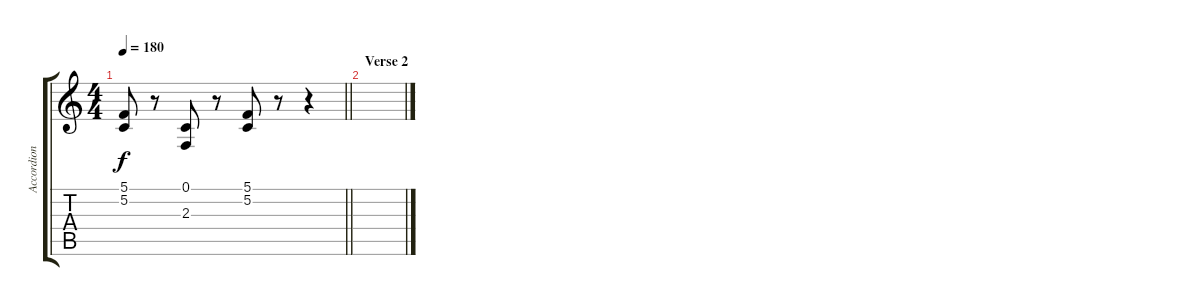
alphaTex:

\track ("Accordion" "Accordion") {instrument accordion}
\staff {score tabs}
\tuning (C4 G3 Eb3 Bb2 F2 C2) {hide}
\ts (4 4)
\tempo 180
\clef g2
\barLineRight lightlight
\ks c
(5.1 5.2).8{dy f} r.8 (0.1 2.3).8 r.8 (5.1 5.2).8 r.8 r.4 |
\section ("" "Verse 2")
